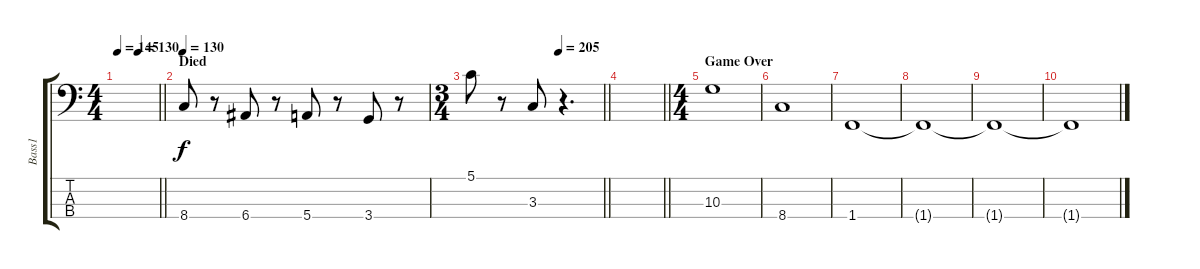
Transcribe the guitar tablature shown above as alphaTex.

\track ("Bass1" "Bass1") {instrument electricbassfinger}
\staff {score tabs}
\tuning (G2 D2 A1 E1) {hide}
\ts (4 4)
\tempo 145
\tempo (130 0.5)
\clef f4
\barLineRight lightlight
\ks c
|
\section ("" "Died")
\tempo 130
8.4.8 r.8 6.4.8 r.8 5.4.8 r.8 3.4.8 r.8 |
\ts (3 4)
\tempo (205 0.6666666666666666)
\barLineRight lightlight
5.1.8 r.8 3.3.8 r.4{d} |
\barLineRight lightlight
|
\ts (4 4)
\section ("" "Game Over")
10.3.1 |
8.4.1 |
1.4.1 |
1.4{t}.1 |
1.4{t}.1{volume 4} |
1.4{t}.1
